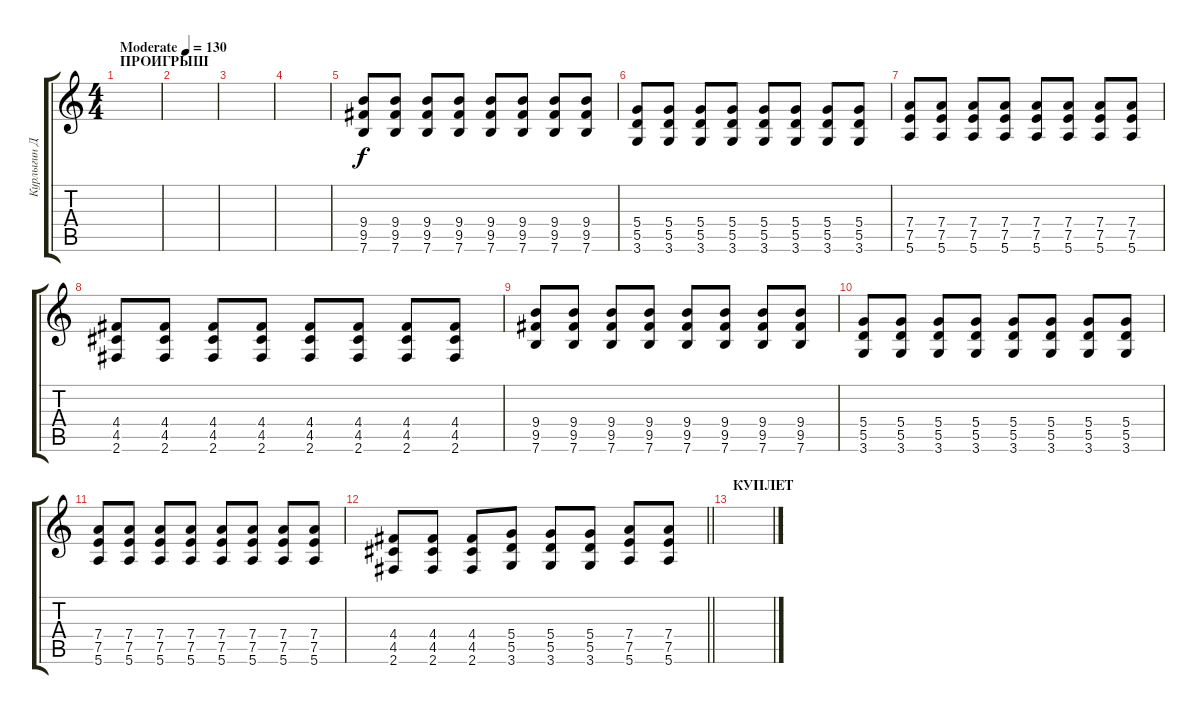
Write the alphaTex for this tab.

\track ("Курлыгин Дмитрий" "Курлыгин Д") {instrument distortionguitar}
\staff {score tabs}
\tuning (E4 B3 G3 D3 A2 E2) {hide}
\ts (4 4)
\section ("" "ПРОИГРЫШ")
\tempo (130 "Moderate")
\clef g2
\ks c
|
|
|
|
(9.4 9.5 7.6).8 (9.4 9.5 7.6).8 (9.4 9.5 7.6).8 (9.4 9.5 7.6).8 (9.4 9.5 7.6).8 (9.4 9.5 7.6).8 (9.4 9.5 7.6).8 (9.4 9.5 7.6).8 |
(5.4 5.5 3.6).8 (5.4 5.5 3.6).8 (5.4 5.5 3.6).8 (5.4 5.5 3.6).8 (5.4 5.5 3.6).8 (5.4 5.5 3.6).8 (5.4 5.5 3.6).8 (5.4 5.5 3.6).8 |
(7.4 7.5 5.6).8 (7.4 7.5 5.6).8 (7.4 7.5 5.6).8 (7.4 7.5 5.6).8 (7.4 7.5 5.6).8 (7.4 7.5 5.6).8 (7.4 7.5 5.6).8 (7.4 7.5 5.6).8 |
(4.4 4.5 2.6).8 (4.4 4.5 2.6).8 (4.4 4.5 2.6).8 (4.4 4.5 2.6).8 (4.4 4.5 2.6).8 (4.4 4.5 2.6).8 (4.4 4.5 2.6).8 (4.4 4.5 2.6).8 |
(9.4 9.5 7.6).8 (9.4 9.5 7.6).8 (9.4 9.5 7.6).8 (9.4 9.5 7.6).8 (9.4 9.5 7.6).8 (9.4 9.5 7.6).8 (9.4 9.5 7.6).8 (9.4 9.5 7.6).8 |
(5.4 5.5 3.6).8 (5.4 5.5 3.6).8 (5.4 5.5 3.6).8 (5.4 5.5 3.6).8 (5.4 5.5 3.6).8 (5.4 5.5 3.6).8 (5.4 5.5 3.6).8 (5.4 5.5 3.6).8 |
(7.4 7.5 5.6).8 (7.4 7.5 5.6).8 (7.4 7.5 5.6).8 (7.4 7.5 5.6).8 (7.4 7.5 5.6).8 (7.4 7.5 5.6).8 (7.4 7.5 5.6).8 (7.4 7.5 5.6).8 |
\barLineRight lightlight
(4.4 4.5 2.6).8 (4.4 4.5 2.6).8 (4.4 4.5 2.6).8 (5.4 5.5 3.6).8 (5.4 5.5 3.6).8 (5.4 5.5 3.6).8 (7.4 7.5 5.6).8 (7.4 7.5 5.6).8 |
\section ("" "КУПЛЕТ")
